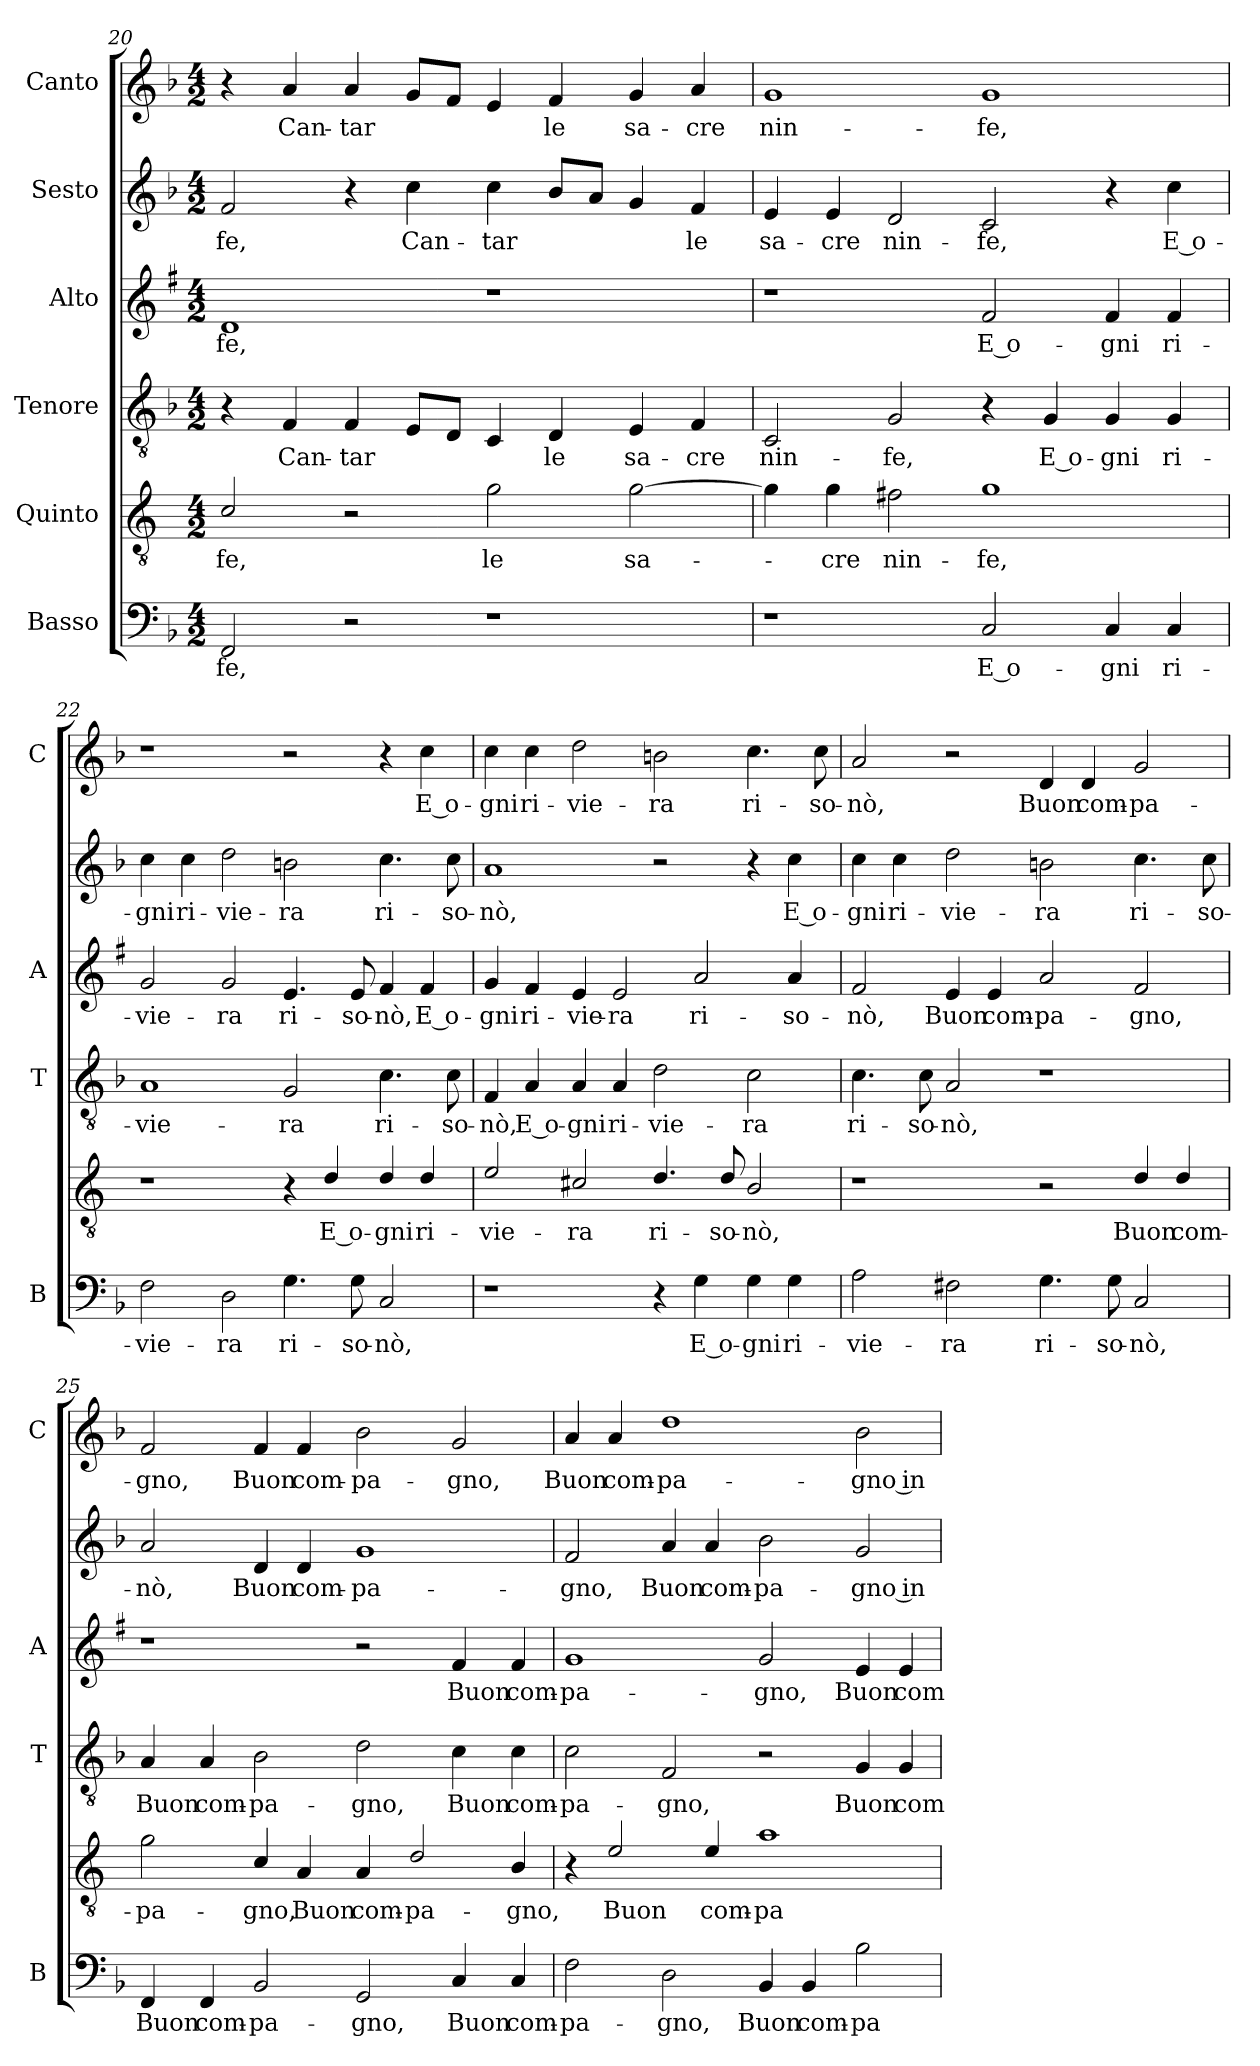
**kern	**text	**kern	**text	**kern	**text	**kern	**text	**kern	**text	**kern	**text
*part6	*part6	*part5	*part5	*part4	*part4	*part3	*part3	*part2	*part2	*part1	*part1
*staff6	*staff6	*staff5	*staff5	*staff4	*staff4	*staff3	*staff3	*staff2	*staff2	*staff1	*staff1
*I"Basso	*	*I"Quinto	*	*I"Tenore	*	*I"Alto	*	*I"Sesto	*	*I"Canto	*
*I'B	*	*	*	*I'T	*	*I'A	*	*	*	*I'C	*
*clefF4	*	*clefGv2	*	*clefGv2	*	*clefG2	*	*clefG2	*	*clefG2	*
*	*	*ITrd4c7	*	*	*	*ITrd1c2	*	*	*	*	*
*k[b-]	*	*k[b-]	*	*k[b-]	*	*k[b-]	*	*k[b-]	*	*k[b-]	*
*F:	*	*F:	*	*F:	*	*F:	*	*F:	*	*F:	*
*M4/2	*	*M4/2	*	*M4/2	*	*M4/2	*	*M4/2	*	*M4/2	*
=20	=20	=20	=20	=20	=20	=20	=20	=20	=20	=20	=20
!	!LO:LY:b	!	!LO:LY:b	!	!	!	!LO:LY:b	!	!LO:LY:b	!	!
2FF/	-fe,	2F/	-fe,	4r	.	1c	-fe,	2f/	-fe,	4r	.
!	!	!	!	!	!LO:LY:b	!	!	!	!	!	!LO:LY:b
.	.	.	.	4F/	Can-	.	.	.	.	4a/	Can-
!	!	!	!	!	!LO:LY:b	!	!	!	!	!	!LO:LY:b
2r	.	2r	.	4F/	-tar	.	.	4r	.	4a/	-tar
!	!	!	!	!	!	!	!	!	!LO:LY:b	!	!
.	.	.	.	8E/L	.	.	.	4cc\	Can-	8g/L	.
.	.	.	.	8D/J	.	.	.	.	.	8f/J	.
!	!	!	!LO:LY:b	!	!	!	!	!	!LO:LY:b	!	!
1r	.	2c\	le	4C/	.	1r	.	4cc\	-tar	4e/	.
!	!	!	!	!	!LO:LY:b	!	!	!	!	!	!LO:LY:b
.	.	.	.	4D/	le	.	.	8b-/L	.	4f/	le
.	.	.	.	.	.	.	.	8a/J	.	.	.
!	!	!	!LO:LY:b	!	!LO:LY:b	!	!	!	!	!	!LO:LY:b
.	.	[2c\	sa-	4E/	sa-	.	.	4g/	.	4g/	sa-
!	!	!	!	!	!LO:LY:b	!	!	!	!LO:LY:b	!	!LO:LY:b
.	.	.	.	4F/	-cre	.	.	4f/	le	4a/	-cre
=21	=21	=21	=21	=21	=21	=21	=21	=21	=21	=21	=21
!	!	!	!	!	!LO:LY:b	!	!	!	!LO:LY:b	!	!LO:LY:b
1r	.	4c\]	.	2C/	nin-	1r	.	4e/	sa-	1g	nin-
!	!	!	!LO:LY:b	!	!	!	!	!	!LO:LY:b	!	!
.	.	4c\	-cre	.	.	.	.	4e/	-cre	.	.
!	!	!	!LO:LY:b	!	!LO:LY:b	!	!	!	!LO:LY:b	!	!
.	.	2Bn\	nin-	2G/	-fe,	.	.	2d/	nin-	.	.
!	!LO:LY:b	!	!LO:LY:b	!	!	!	!LO:LY:b	!	!LO:LY:b	!	!LO:LY:b
2C/	E o-	1c	-fe,	4r	.	2e/	E o-	2c/	-fe,	1g	-fe,
!	!	!	!	!	!LO:LY:b	!	!	!	!	!	!
.	.	.	.	4G/	E o-	.	.	.	.	.	.
!	!LO:LY:b	!	!	!	!LO:LY:b	!	!LO:LY:b	!	!	!	!
4C/	-gni	.	.	4G/	-gni	4e/	-gni	4r	.	.	.
!	!LO:LY:b	!	!	!	!LO:LY:b	!	!LO:LY:b	!	!LO:LY:b	!	!
4C/	ri-	.	.	4G/	ri-	4e/	ri-	4cc\	E o-	.	.
!!LO:PB:g=z
=22	=22	=22	=22	=22	=22	=22	=22	=22	=22	=22	=22
!	!LO:LY:b	!	!	!	!LO:LY:b	!	!LO:LY:b	!	!LO:LY:b	!	!
2F\	-vie-	1r	.	1A	-vie-	2f/	-vie-	4cc\	-gni	1r	.
!	!	!	!	!	!	!	!	!	!LO:LY:b	!	!
.	.	.	.	.	.	.	.	4cc\	ri-	.	.
!	!LO:LY:b	!	!	!	!	!	!LO:LY:b	!	!LO:LY:b	!	!
2D\	-ra	.	.	.	.	2f/	-ra	2dd\	-vie-	.	.
!	!LO:LY:b	!	!	!	!LO:LY:b	!	!LO:LY:b	!	!LO:LY:b	!	!
4.G\	ri-	4r	.	2G/	-ra	4.d/	ri-	2bn\	-ra	2r	.
!	!	!	!LO:LY:b	!	!	!	!	!	!	!	!
.	.	4G/	E o-	.	.	.	.	.	.	.	.
!	!LO:LY:b	!	!	!	!	!	!LO:LY:b	!	!	!	!
8G\	-so-	.	.	.	.	8d/	-so-	.	.	.	.
!	!LO:LY:b	!	!LO:LY:b	!	!LO:LY:b	!	!LO:LY:b	!	!LO:LY:b	!	!
2C/	-nò,	4G/	-gni	4.c\	ri-	4e/	-nò,	4.cc\	ri-	4r	.
!	!	!	!LO:LY:b	!	!	!	!LO:LY:b	!	!	!	!LO:LY:b
.	.	4G/	ri-	.	.	4e/	E o-	.	.	4cc\	E o-
!	!	!	!	!	!LO:LY:b	!	!	!	!LO:LY:b	!	!
.	.	.	.	8c\	-so-	.	.	8cc\	-so-	.	.
=23	=23	=23	=23	=23	=23	=23	=23	=23	=23	=23	=23
!	!	!	!LO:LY:b	!	!LO:LY:b	!	!LO:LY:b	!	!LO:LY:b	!	!LO:LY:b
1r	.	2A/	-vie-	4F/	-nò,	4f/	-gni	1a	-nò,	4cc\	-gni
!	!	!	!	!	!LO:LY:b	!	!LO:LY:b	!	!	!	!LO:LY:b
.	.	.	.	4A/	E o-	4e/	ri-	.	.	4cc\	ri-
!	!	!	!LO:LY:b	!	!LO:LY:b	!	!LO:LY:b	!	!	!	!LO:LY:b
.	.	2F#X/	-ra	4A/	-gni	4d/	-vie-	.	.	2dd\	-vie-
!	!	!	!	!	!LO:LY:b	!	!LO:LY:b	!	!	!	!
.	.	.	.	4A/	ri-	2d/	-ra	.	.	.	.
!	!	!	!LO:LY:b	!	!LO:LY:b	!	!	!	!	!	!LO:LY:b
4r	.	4.G/	ri-	2d\	-vie-	.	.	2r	.	2bn\	-ra
!	!LO:LY:b	!	!	!	!	!	!LO:LY:b	!	!	!	!
4G\	E o-	.	.	.	.	2g/	ri-	.	.	.	.
!	!	!	!LO:LY:b	!	!	!	!	!	!	!	!
.	.	8G/	-so-	.	.	.	.	.	.	.	.
!	!LO:LY:b	!	!LO:LY:b	!	!LO:LY:b	!	!	!	!	!	!LO:LY:b
4G\	-gni	2E/	-nò,	2c\	-ra	.	.	4r	.	4.cc\	ri-
!	!LO:LY:b	!	!	!	!	!	!LO:LY:b	!	!LO:LY:b	!	!
4G\	ri-	.	.	.	.	4g/	-so-	4cc\	E o-	.	.
!	!	!	!	!	!	!	!	!	!	!	!LO:LY:b
.	.	.	.	.	.	.	.	.	.	8cc\	-so-
=24	=24	=24	=24	=24	=24	=24	=24	=24	=24	=24	=24
!	!LO:LY:b	!	!	!	!LO:LY:b	!	!LO:LY:b	!	!LO:LY:b	!	!LO:LY:b
2A\	-vie-	1r	.	4.c\	ri-	2e/	-nò,	4cc\	-gni	2a/	-nò,
!	!	!	!	!	!	!	!	!	!LO:LY:b	!	!
.	.	.	.	.	.	.	.	4cc\	ri-	.	.
!	!	!	!	!	!LO:LY:b	!	!	!	!	!	!
.	.	.	.	8c\	-so-	.	.	.	.	.	.
!	!LO:LY:b	!	!	!	!LO:LY:b	!	!LO:LY:b	!	!LO:LY:b	!	!
2F#X\	-ra	.	.	2A/	-nò,	4d/	Buon	2dd\	-vie-	2r	.
!	!	!	!	!	!	!	!LO:LY:b	!	!	!	!
.	.	.	.	.	.	4d/	com-	.	.	.	.
!	!LO:LY:b	!	!	!	!	!	!LO:LY:b	!	!LO:LY:b	!	!LO:LY:b
4.G\	ri-	2r	.	1r	.	2g/	-pa-	2bn\	-ra	4d/	Buon
!	!	!	!	!	!	!	!	!	!	!	!LO:LY:b
.	.	.	.	.	.	.	.	.	.	4d/	com-
!	!LO:LY:b	!	!	!	!	!	!	!	!	!	!
8G\	-so-	.	.	.	.	.	.	.	.	.	.
!	!LO:LY:b	!	!LO:LY:b	!	!	!	!LO:LY:b	!	!LO:LY:b	!	!LO:LY:b
2C/	-nò,	4G/	Buon	.	.	2e/	-gno,	4.cc\	ri-	2g/	-pa-
!	!	!	!LO:LY:b	!	!	!	!	!	!	!	!
.	.	4G/	com-	.	.	.	.	.	.	.	.
!	!	!	!	!	!	!	!	!	!LO:LY:b	!	!
.	.	.	.	.	.	.	.	8cc\	-so-	.	.
!!LO:LB:g=z
=25	=25	=25	=25	=25	=25	=25	=25	=25	=25	=25	=25
!	!LO:LY:b	!	!LO:LY:b	!	!LO:LY:b	!	!	!	!LO:LY:b	!	!LO:LY:b
4FF/	Buon	2c\	-pa-	4A/	Buon	1r	.	2a/	-nò,	2f/	-gno,
!	!LO:LY:b	!	!	!	!LO:LY:b	!	!	!	!	!	!
4FF/	com-	.	.	4A/	com-	.	.	.	.	.	.
!	!LO:LY:b	!	!LO:LY:b	!	!LO:LY:b	!	!	!	!LO:LY:b	!	!LO:LY:b
2BB-/	-pa-	4F/	-gno,	2B-\	-pa-	.	.	4d/	Buon	4f/	Buon
!	!	!	!LO:LY:b	!	!	!	!	!	!LO:LY:b	!	!LO:LY:b
.	.	4D/	Buon	.	.	.	.	4d/	com-	4f/	com-
!	!LO:LY:b	!	!LO:LY:b	!	!LO:LY:b	!	!	!	!LO:LY:b	!	!LO:LY:b
2GG/	-gno,	4D/	com-	2d\	-gno,	2r	.	1g	-pa-	2b-\	-pa-
!	!	!	!LO:LY:b	!	!	!	!	!	!	!	!
.	.	2G/	-pa-	.	.	.	.	.	.	.	.
!	!LO:LY:b	!	!	!	!LO:LY:b	!	!LO:LY:b	!	!	!	!LO:LY:b
4C/	Buon	.	.	4c\	Buon	4e/	Buon	.	.	2g/	-gno,
!	!LO:LY:b	!	!LO:LY:b	!	!LO:LY:b	!	!LO:LY:b	!	!	!	!
4C/	com-	4E/	-gno,	4c\	com-	4e/	com-	.	.	.	.
=26	=26	=26	=26	=26	=26	=26	=26	=26	=26	=26	=26
!	!LO:LY:b	!	!	!	!LO:LY:b	!	!LO:LY:b	!	!LO:LY:b	!	!LO:LY:b
2F\	-pa-	4r	.	2c\	-pa-	1f	-pa-	2f/	-gno,	4a/	Buon
!	!	!	!LO:LY:b	!	!	!	!	!	!	!	!LO:LY:b
.	.	2A/	Buon	.	.	.	.	.	.	4a/	com-
!	!LO:LY:b	!	!	!	!LO:LY:b	!	!	!	!LO:LY:b	!	!LO:LY:b
2D\	-gno,	.	.	2F/	-gno,	.	.	4a/	Buon	1dd	-pa-
!	!	!	!LO:LY:b	!	!	!	!	!	!LO:LY:b	!	!
.	.	4A/	com-	.	.	.	.	4a/	com-	.	.
!	!LO:LY:b	!	!LO:LY:b	!	!	!	!LO:LY:b	!	!LO:LY:b	!	!
4BB-/	Buon	1d	-pa-	2r	.	2f/	-gno,	2b-\	-pa-	.	.
!	!LO:LY:b	!	!	!	!	!	!	!	!	!	!
4BB-/	com-	.	.	.	.	.	.	.	.	.	.
!	!LO:LY:b	!	!	!	!LO:LY:b	!	!LO:LY:b	!	!LO:LY:b	!	!LO:LY:b
2B-\	-pa-	.	.	4G/	Buon	4d/	Buon	2g/	-gno in	2b-\	-gno in
!	!	!	!	!	!LO:LY:b	!	!LO:LY:b	!	!	!	!
.	.	.	.	4G/	com-	4d/	com-	.	.	.	.
=	=	=	=	=	=	=	=	=	=	=	=
*-	*-	*-	*-	*-	*-	*-	*-	*-	*-	*-	*-
